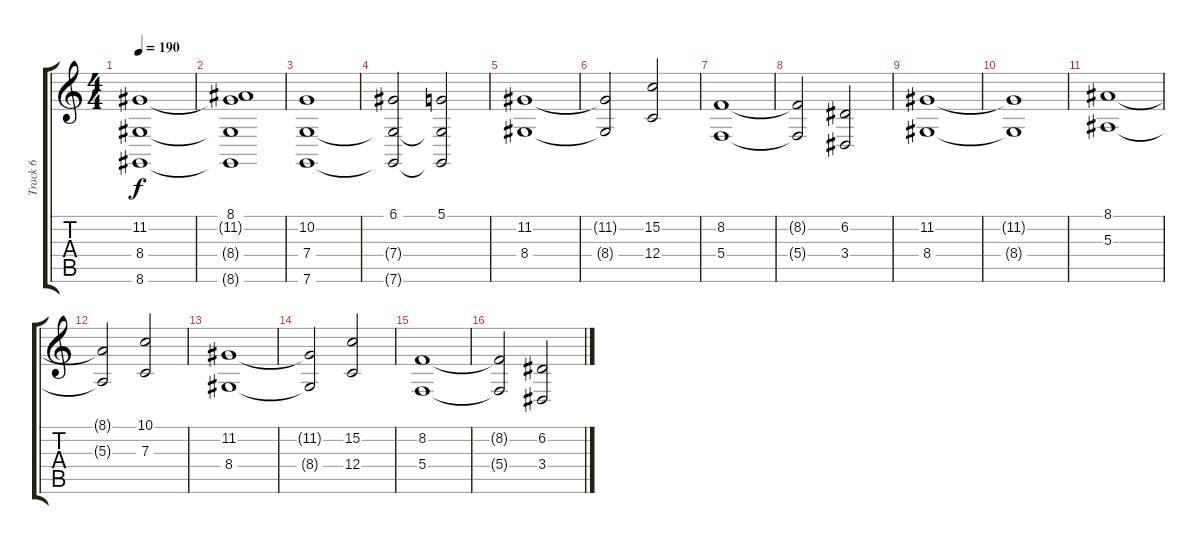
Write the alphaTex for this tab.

\track ("Track 6" "Track 6") {instrument choiraahs}
\staff {score tabs}
\tuning (D4 A3 F3 C3 G2 C2) {hide}
\ts (4 4)
\tempo 190
\clef g2
\ks c
(11.2 8.4 8.6).1{dy f} |
(8.1 11.2{t} 8.4{t} 8.6{t}).1 |
(10.2 7.4 7.6).1 |
(6.1 7.4{t} 7.6{t}).2 (5.1 7.4{t} 7.6{t}).2 |
(11.2 8.4).1 |
(11.2{t} 8.4{t}).2 (15.2 12.4).2 |
(8.2 5.4).1 |
(8.2{t} 5.4{t}).2 (6.2 3.4).2 |
(11.2 8.4).1 |
(11.2{t} 8.4{t}).1 |
(8.1 5.3).1 |
(8.1{t} 5.3{t}).2 (10.1 7.3).2 |
(11.2 8.4).1 |
(11.2{t} 8.4{t}).2 (15.2 12.4).2 |
(8.2 5.4).1 |
(8.2{t} 5.4{t}).2 (6.2 3.4).2
